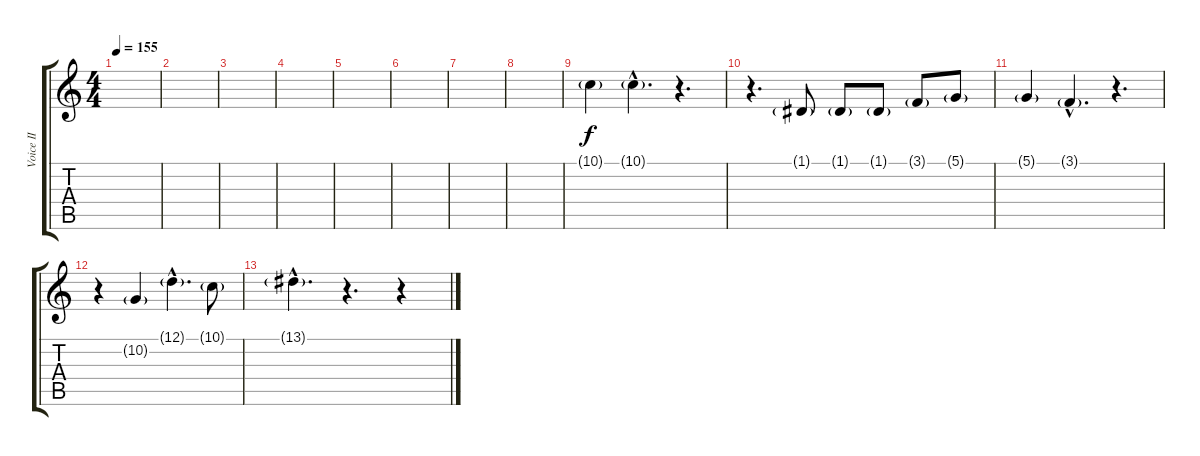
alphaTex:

\track ("Voice II" "Voice II") {instrument englishhorn}
\staff {score tabs}
\tuning (D4 A3 F3 C3 G2 C2) {hide}
\ts (4 4)
\tempo 155
\clef g2
\ks c
|
|
|
|
|
|
|
|
10.1{g}.4 10.1{g hac}.4{d} r.4{d} |
r.4{d} 1.1{g}.8 1.1{g}.8 1.1{g}.8 3.1{g}.8 5.1{g}.8 |
5.1{g}.4 3.1{g hac}.4{d} r.4{d} |
r.4 10.2{g}.4 12.1{g hac}.4{d} 10.1{g}.8 |
13.1{g hac}.4{d} r.4{d} r.4
